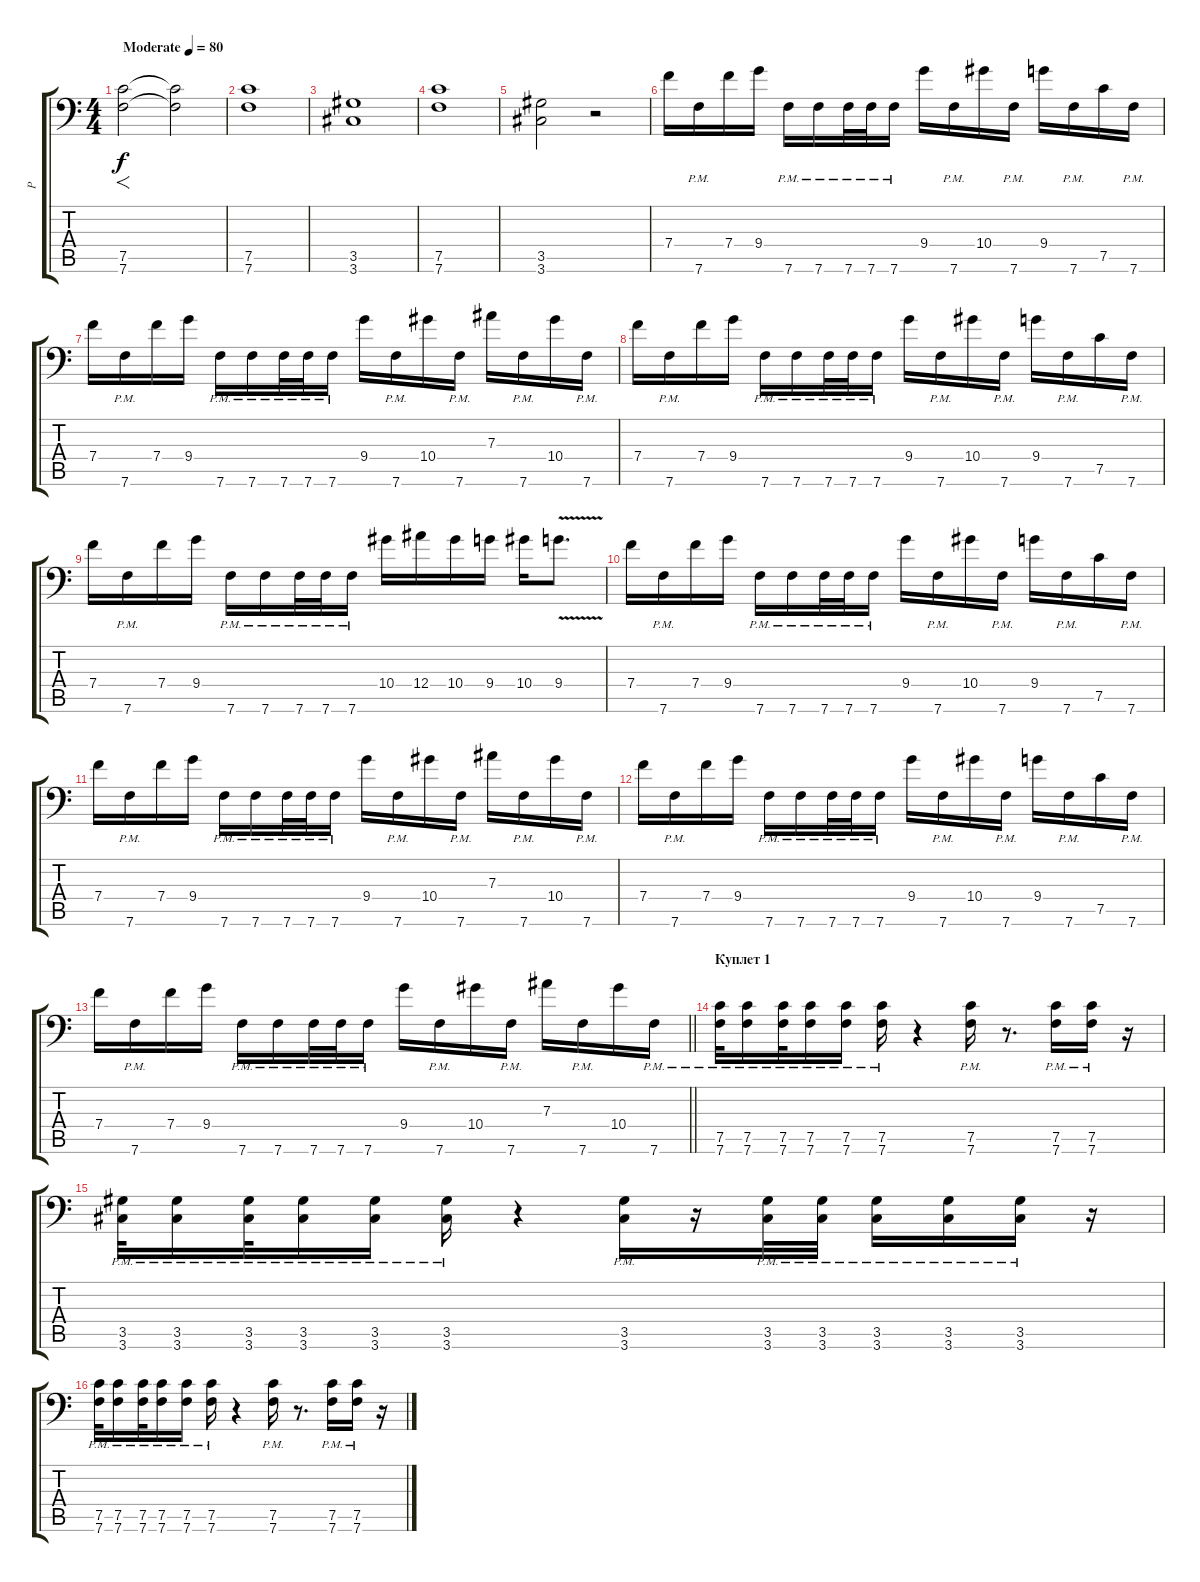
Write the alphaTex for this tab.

\track ("Р" "Р") {instrument distortionguitar}
\staff {score tabs}
\tuning (C4 G3 Eb3 Bb2 F2 Bb1) {hide}
\ts (4 4)
\tempo (80 "Moderate")
\clef f4
\ks c
(7.5 7.6).2{f dy f volume 8 instrument distortionguitar} (7.5{t} 7.6{t}).2 |
(7.5 7.6).1 |
(3.5 3.6).1 |
(7.5 7.6).1 |
(3.5 3.6).2 r.2 |
7.4.16{volume 13} 7.6{pm}.16 7.4.16 9.4.16 7.6{pm}.16 7.6{pm}.16 7.6{pm}.32 7.6{pm}.32 7.6{pm}.16 9.4.16 7.6{pm}.16 10.4.16 7.6{pm}.16 9.4.16 7.6{pm}.16 7.5.16 7.6{pm}.16 |
7.4.16 7.6{pm}.16 7.4.16 9.4.16 7.6{pm}.16 7.6{pm}.16 7.6{pm}.32 7.6{pm}.32 7.6{pm}.16 9.4.16 7.6{pm}.16 10.4.16 7.6{pm}.16 7.3.16 7.6{pm}.16 10.4.16 7.6{pm}.16 |
7.4.16 7.6{pm}.16 7.4.16 9.4.16 7.6{pm}.16 7.6{pm}.16 7.6{pm}.32 7.6{pm}.32 7.6{pm}.16 9.4.16 7.6{pm}.16 10.4.16 7.6{pm}.16 9.4.16 7.6{pm}.16 7.5.16 7.6{pm}.16 |
7.4.16 7.6{pm}.16 7.4.16 9.4.16 7.6{pm}.16 7.6{pm}.16 7.6{pm}.32 7.6{pm}.32 7.6{pm}.16 10.4.16 12.4.16 10.4.16 9.4.16 10.4.16 9.4{v}.8{d} |
7.4.16 7.6{pm}.16 7.4.16 9.4.16 7.6{pm}.16 7.6{pm}.16 7.6{pm}.32 7.6{pm}.32 7.6{pm}.16 9.4.16 7.6{pm}.16 10.4.16 7.6{pm}.16 9.4.16 7.6{pm}.16 7.5.16 7.6{pm}.16 |
7.4.16 7.6{pm}.16 7.4.16 9.4.16 7.6{pm}.16 7.6{pm}.16 7.6{pm}.32 7.6{pm}.32 7.6{pm}.16 9.4.16 7.6{pm}.16 10.4.16 7.6{pm}.16 7.3.16 7.6{pm}.16 10.4.16 7.6{pm}.16 |
7.4.16 7.6{pm}.16 7.4.16 9.4.16 7.6{pm}.16 7.6{pm}.16 7.6{pm}.32 7.6{pm}.32 7.6{pm}.16 9.4.16 7.6{pm}.16 10.4.16 7.6{pm}.16 9.4.16 7.6{pm}.16 7.5.16 7.6{pm}.16 |
\barLineRight lightlight
7.4.16 7.6{pm}.16 7.4.16 9.4.16 7.6{pm}.16 7.6{pm}.16 7.6{pm}.32 7.6{pm}.32 7.6{pm}.16 9.4.16 7.6{pm}.16 10.4.16 7.6{pm}.16 7.3.16 7.6{pm}.16 10.4.16 7.6{pm}.16 |
\section ("" "Куплет 1")
(7.5{pm} 7.6{pm}).32 (7.5{pm} 7.6{pm}).16 (7.5{pm} 7.6{pm}).32 (7.5{pm} 7.6{pm}).16 (7.5{pm} 7.6{pm}).16 (7.5{pm} 7.6{pm}).16 r.4 (7.5{pm} 7.6{pm}).16 r.8{d} (7.5{pm} 7.6{pm}).16 (7.5{pm} 7.6{pm}).16 r.16 |
(3.5{pm} 3.6{pm}).32 (3.5{pm} 3.6{pm}).16 (3.5{pm} 3.6{pm}).32 (3.5{pm} 3.6{pm}).16 (3.5{pm} 3.6{pm}).16 (3.5{pm} 3.6{pm}).16 r.4 (3.5{pm} 3.6{pm}).16 r.16 (3.5{pm} 3.6{pm}).32 (3.5{pm} 3.6{pm}).32 (3.5{pm} 3.6{pm}).16 (3.5{pm} 3.6{pm}).16 (3.5{pm} 3.6{pm}).16 r.16 |
(7.5{pm} 7.6{pm}).32 (7.5{pm} 7.6{pm}).16 (7.5{pm} 7.6{pm}).32 (7.5{pm} 7.6{pm}).16 (7.5{pm} 7.6{pm}).16 (7.5{pm} 7.6{pm}).16 r.4 (7.5{pm} 7.6{pm}).16 r.8{d} (7.5{pm} 7.6{pm}).16 (7.5{pm} 7.6{pm}).16 r.16
